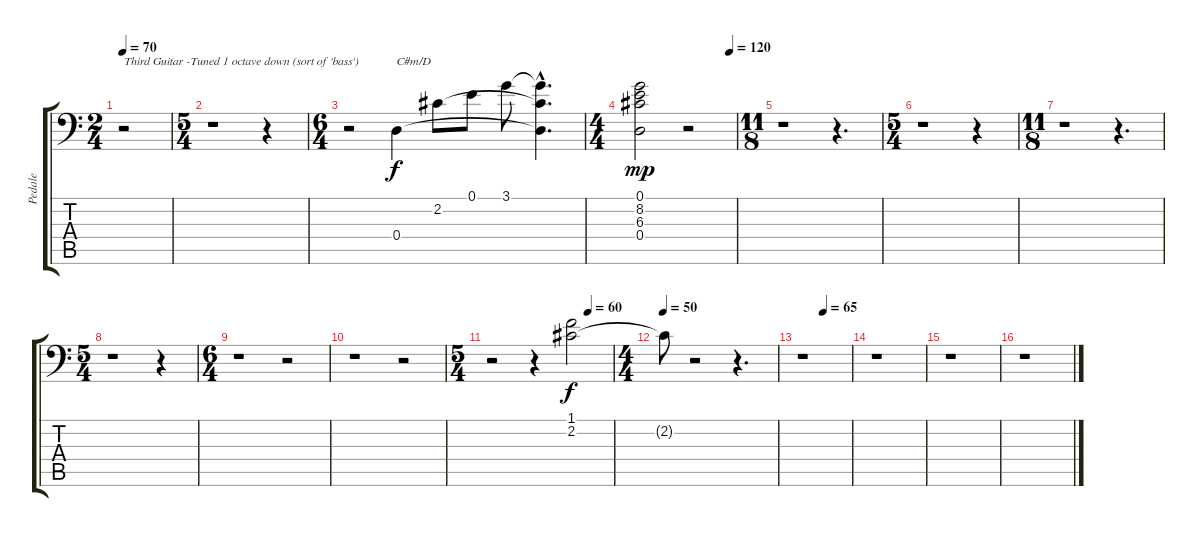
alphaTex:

\track ("Pedale" "Pedale") {instrument overdrivenguitar}
\staff {score tabs}
\tuning (E3 B2 G2 D2 A1 E1) {hide}
\ts (2 4)
\tempo 70
\clef f4
\ks c
r.2{txt "Third Guitar -Tuned 1 octave down (sort of 'bass')" dy f instrument overdrivenguitar} |
\ts (5 4)
r.1 r.4 |
\ts (6 4)
r.2 0.4.4{txt "C#m/D"} 2.2.8 0.1.8 3.1.8 (3.1{hac t} 2.2{hac t} 0.4{hac t}).4{d} |
\ts (4 4)
\tempo (120 0.9375)
(0.1 8.2 6.3 0.4).2{dy mp} r.2 |
\ts (11 8)
r.1 r.4{d} |
\ts (5 4)
r.1 r.4 |
\ts (11 8)
r.1 r.4{d} |
\ts (5 4)
r.1 r.4 |
\ts (6 4)
r.1 r.2 |
r.1 r.2 |
\ts (5 4)
\tempo (60 0.8)
r.2 r.4 (1.1 2.2).2{dy f} |
\ts (4 4)
\tempo 50
2.2{t}.8 r.2 r.4{d} |
\tempo (65 0.4375)
r.1 |
r.1 |
r.1 |
r.1
